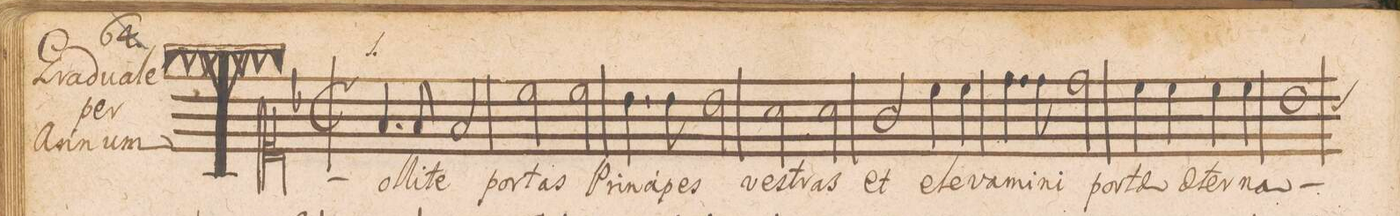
**kern	**text
*I"Canto	*
*clefC1	*
*k[b-]	*
*met(c|)	*
*M2/2	*
4.f/	To-
8f/	-li-
2f/	-te
=2	=2
*2\right	*
2cc\	por-
2cc\	-tas
=3	=3
4.b-\	Prin-
8b-\	-ci-
2b-\	-pes
=4	=4
2a\	ves-
2a\	-tras
=5	=5
2g/	et
4cc\	e-
4cc\	-le-
=6	=6
4.dd\	-va-
8dd\	-mi-
2dd\	-ni
=7	=7
4cc\	por-
4cc\	-tae
4cc\	ae-
4cc\	-ter-
=8	=8
*custos:a	*
1b-\	-na-
=9	=9
*-	*-
